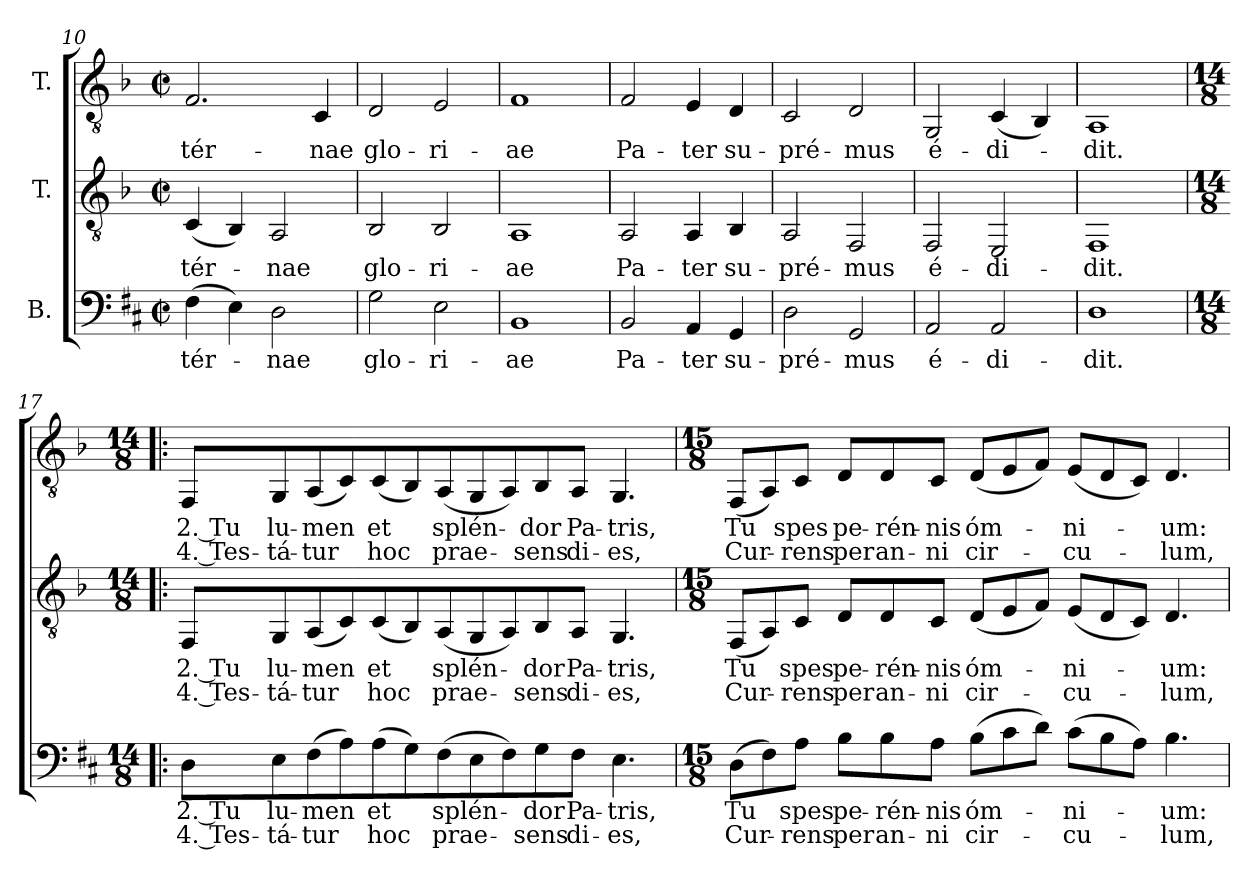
**kern	**text	**text	**kern	**text	**text	**kern	**text	**text
*part3	*part3	*part3	*part2	*part2	*part2	*part1	*part1	*part1
*staff3	*staff3	*staff3	*staff2	*staff2	*staff2	*staff1	*staff1	*staff1
*I"B.	*	*	*I"T.	*	*	*I"T.	*	*
*clefF4	*	*	*clefGv2	*	*	*clefGv2	*	*
*	*	*	*ITrd2c3	*	*	*ITrd2c3	*	*
*k[f#c#]	*	*	*k[f#c#]	*	*	*k[f#c#]	*	*
*D:	*	*	*D:	*	*	*D:	*	*
*M2/2	*	*	*M2/2	*	*	*M2/2	*	*
*met(c|)	*	*	*met(c|)	*	*	*met(c|)	*	*
=10	=10	=10	=10	=10	=10	=10	=10	=10
!	!LO:LY:b:color=#000000	!	!	!	!	!	!	!
!	!	!	!	!LO:LY:b:color=#000000	!	!	!	!
!	!	!	!	!	!	!	!LO:LY:b:color=#000000	!
(4F#i\	-tér-	.	(4AAi/	-tér-	.	2.Di/	-tér-	.
4Ei\)	.	.	4GGi/)	.	.	.	.	.
!	!LO:LY:b:color=#000000	!	!	!	!	!	!	!
!	!	!	!	!LO:LY:b:color=#000000	!	!	!	!
2Di\	-nae	.	2FF#i/	-nae	.	.	.	.
!	!	!	!	!	!	!	!LO:LY:b:color=#000000	!
.	.	.	.	.	.	4AAi/	-nae	.
=11	=11	=11	=11	=11	=11	=11	=11	=11
!	!LO:LY:b:color=#000000	!	!	!	!	!	!	!
!	!	!	!	!LO:LY:b:color=#000000	!	!	!	!
!	!	!	!	!	!	!	!LO:LY:b:color=#000000	!
2Gi\	glo-	.	2GGi/	glo-	.	2BBi/	glo-	.
!	!LO:LY:b:color=#000000	!	!	!	!	!	!	!
!	!	!	!	!LO:LY:b:color=#000000	!	!	!	!
!	!	!	!	!	!	!	!LO:LY:b:color=#000000	!
2Ei\	-ri-	.	2GGi/	-ri-	.	2C#i/	-ri-	.
=12	=12	=12	=12	=12	=12	=12	=12	=12
!	!LO:LY:b:color=#000000	!	!	!	!	!	!	!
!	!	!	!	!LO:LY:b:color=#000000	!	!	!	!
!	!	!	!	!	!	!	!LO:LY:b:color=#000000	!
1BBi	-ae	.	1FF#i	-ae	.	1Di	-ae	.
=13	=13	=13	=13	=13	=13	=13	=13	=13
!	!LO:LY:b:color=#000000	!	!	!	!	!	!	!
!	!	!	!	!LO:LY:b:color=#000000	!	!	!	!
!	!	!	!	!	!	!	!LO:LY:b:color=#000000	!
2BBi/	Pa-	.	2FF#i/	Pa-	.	2Di/	Pa-	.
!	!LO:LY:b:color=#000000	!	!	!	!	!	!	!
!	!	!	!	!LO:LY:b:color=#000000	!	!	!	!
!	!	!	!	!	!	!	!LO:LY:b:color=#000000	!
4AAi/	-ter	.	4FF#i/	-ter	.	4C#i/	-ter	.
!	!LO:LY:b:color=#000000	!	!	!	!	!	!	!
!	!	!	!	!LO:LY:b:color=#000000	!	!	!	!
!	!	!	!	!	!	!	!LO:LY:b:color=#000000	!
4GGi/	su-	.	4GGi/	su-	.	4BBi/	su-	.
=14	=14	=14	=14	=14	=14	=14	=14	=14
!	!LO:LY:b:color=#000000	!	!	!	!	!	!	!
!	!	!	!	!LO:LY:b:color=#000000	!	!	!	!
!	!	!	!	!	!	!	!LO:LY:b:color=#000000	!
2Di\	-pré-	.	2FF#i/	-pré-	.	2AAi/	-pré-	.
!	!LO:LY:b:color=#000000	!	!	!	!	!	!	!
!	!	!	!	!LO:LY:b:color=#000000	!	!	!	!
!	!	!	!	!	!	!	!LO:LY:b:color=#000000	!
2GGi/	-mus	.	2DDi/	-mus	.	2BBi/	-mus	.
=15	=15	=15	=15	=15	=15	=15	=15	=15
!	!LO:LY:b:color=#000000	!	!	!	!	!	!	!
!	!	!	!	!LO:LY:b:color=#000000	!	!	!	!
!	!	!	!	!	!	!	!LO:LY:b:color=#000000	!
2AAi/	é-	.	2DDi/	é-	.	2EEi/	é-	.
!	!LO:LY:b:color=#000000	!	!	!	!	!	!	!
!	!	!	!	!LO:LY:b:color=#000000	!	!	!	!
!	!	!	!	!	!	!	!LO:LY:b:color=#000000	!
2AAi/	-di-	.	2CC#i/	-di-	.	(4AAi/	-di-	.
.	.	.	.	.	.	4GGi/)	.	.
=16	=16	=16	=16	=16	=16	=16	=16	=16
!	!LO:LY:b:color=#000000	!	!	!	!	!	!	!
!	!	!	!	!LO:LY:b:color=#000000	!	!	!	!
!	!	!	!	!	!	!	!LO:LY:b:color=#000000	!
1Di	-dit.	.	1DDi	-dit.	.	1FF#i	-dit.	.
!!LO:LB:g=z
=17!|:	=17!|:	=17!|:	=17!|:	=17!|:	=17!|:	=17!|:	=17!|:	=17!|:
*M14/8	*	*	*M14/8	*	*	*M14/8	*	*
!	!LO:LY:b:color=#000000	!LO:LY:b:color=#000000	!	!	!	!	!	!
!	!	!	!	!LO:LY:b:color=#000000	!LO:LY:b:color=#000000	!	!	!
!	!	!	!	!	!	!	!LO:LY:b:color=#000000	!LO:LY:b:color=#000000
8Di\L	2. Tu	4. Tes-	8DDi/L	2. Tu	4. Tes-	8DDi/L	2. Tu	4. Tes-
!	!LO:LY:b:color=#000000	!LO:LY:b:color=#000000	!	!	!	!	!	!
!	!	!	!	!LO:LY:b:color=#000000	!LO:LY:b:color=#000000	!	!	!
!	!	!	!	!	!	!	!LO:LY:b:color=#000000	!LO:LY:b:color=#000000
8Ei\	lu-	-tá-	8EEi/	lu-	-tá-	8EEi/	lu-	-tá-
!	!LO:LY:b:color=#000000	!LO:LY:b:color=#000000	!	!	!	!	!	!
!	!	!	!	!LO:LY:b:color=#000000	!LO:LY:b:color=#000000	!	!	!
!	!	!	!	!	!	!	!LO:LY:b:color=#000000	!LO:LY:b:color=#000000
(8F#i\	-men	-tur	(8FF#i/	-men	-tur	(8FF#i/	-men	-tur
8Ai\)	.	.	8AAi/)	.	.	8AAi/)	.	.
!	!LO:LY:b:color=#000000	!LO:LY:b:color=#000000	!	!	!	!	!	!
!	!	!	!	!LO:LY:b:color=#000000	!LO:LY:b:color=#000000	!	!	!
!	!	!	!	!	!	!	!LO:LY:b:color=#000000	!LO:LY:b:color=#000000
(8Ai\	et	hoc	(8AAi/	et	hoc	(8AAi/	et	hoc
8Gi\)	.	.	8GGi/)	.	.	8GGi/)	.	.
!	!LO:LY:b:color=#000000	!LO:LY:b:color=#000000	!	!	!	!	!	!
!	!	!	!	!LO:LY:b:color=#000000	!LO:LY:b:color=#000000	!	!	!
!	!	!	!	!	!	!	!LO:LY:b:color=#000000	!LO:LY:b:color=#000000
(8F#i\	splén-	prae-	(8FF#i/	splén-	prae-	(8FF#i/	splén-	prae-
8Ei\	.	.	8EEi/	.	.	8EEi/	.	.
8F#i\)	.	.	8FF#i/)	.	.	8FF#i/)	.	.
!	!LO:LY:b:color=#000000	!LO:LY:b:color=#000000	!	!	!	!	!	!
!	!	!	!	!LO:LY:b:color=#000000	!LO:LY:b:color=#000000	!	!	!
!	!	!	!	!	!	!	!LO:LY:b:color=#000000	!LO:LY:b:color=#000000
8Gi\	-dor	-sens	8GGi/	-dor	-sens	8GGi/	-dor	-sens
!	!LO:LY:b:color=#000000	!LO:LY:b:color=#000000	!	!	!	!	!	!
!	!	!	!	!LO:LY:b:color=#000000	!LO:LY:b:color=#000000	!	!	!
!	!	!	!	!	!	!	!LO:LY:b:color=#000000	!LO:LY:b:color=#000000
8F#i\J	Pa-	di-	8FF#i/J	Pa-	di-	8FF#i/J	Pa-	di-
!	!LO:LY:b:color=#000000	!LO:LY:b:color=#000000	!	!	!	!	!	!
!	!	!	!	!LO:LY:b:color=#000000	!LO:LY:b:color=#000000	!	!	!
!	!	!	!	!	!	!	!LO:LY:b:color=#000000	!LO:LY:b:color=#000000
4.Ei\	-tris,	-es,	4.EEi/	-tris,	-es,	4.EEi/	-tris,	-es,
=18	=18	=18	=18	=18	=18	=18	=18	=18
*M15/8	*	*	*M15/8	*	*	*M15/8	*	*
!	!LO:LY:b:color=#000000	!LO:LY:b:color=#000000	!	!	!	!	!	!
!	!	!	!	!LO:LY:b:color=#000000	!LO:LY:b:color=#000000	!	!	!
!	!	!	!	!	!	!	!LO:LY:b:color=#000000	!LO:LY:b:color=#000000
(8Di\L	Tu	Cur-	(8DDi/L	Tu	Cur-	(8DDi/L	Tu	Cur-
8F#i\)	.	.	8FF#i/)	.	.	8FF#i/)	.	.
!	!LO:LY:b:color=#000000	!LO:LY:b:color=#000000	!	!	!	!	!	!
!	!	!	!	!LO:LY:b:color=#000000	!LO:LY:b:color=#000000	!	!	!
!	!	!	!	!	!	!	!LO:LY:b:color=#000000	!LO:LY:b:color=#000000
8Ai\J	spes	-rens	8AAi/J	spes	-rens	8AAi/J	spes	-rens
!	!LO:LY:b:color=#000000	!LO:LY:b:color=#000000	!	!	!	!	!	!
!	!	!	!	!LO:LY:b:color=#000000	!LO:LY:b:color=#000000	!	!	!
!	!	!	!	!	!	!	!LO:LY:b:color=#000000	!LO:LY:b:color=#000000
8Bi\L	pe-	per	8BBi/L	pe-	per	8BBi/L	pe-	per
!	!LO:LY:b:color=#000000	!LO:LY:b:color=#000000	!	!	!	!	!	!
!	!	!	!	!LO:LY:b:color=#000000	!LO:LY:b:color=#000000	!	!	!
!	!	!	!	!	!	!	!LO:LY:b:color=#000000	!LO:LY:b:color=#000000
8Bi\	-rén-	an-	8BBi/	-rén-	an-	8BBi/	-rén-	an-
!	!LO:LY:b:color=#000000	!LO:LY:b:color=#000000	!	!	!	!	!	!
!	!	!	!	!LO:LY:b:color=#000000	!LO:LY:b:color=#000000	!	!	!
!	!	!	!	!	!	!	!LO:LY:b:color=#000000	!LO:LY:b:color=#000000
8Ai\J	-nis	-ni	8AAi/J	-nis	-ni	8AAi/J	-nis	-ni
!	!LO:LY:b:color=#000000	!LO:LY:b:color=#000000	!	!	!	!	!	!
!	!	!	!	!LO:LY:b:color=#000000	!LO:LY:b:color=#000000	!	!	!
!	!	!	!	!	!	!	!LO:LY:b:color=#000000	!LO:LY:b:color=#000000
(8Bi\L	óm-	cir-	(8BBi/L	óm-	cir-	(8BBi/L	óm-	cir-
8c#i\	.	.	8C#i/	.	.	8C#i/	.	.
8di\J)	.	.	8Di/J)	.	.	8Di/J)	.	.
!	!LO:LY:b:color=#000000	!LO:LY:b:color=#000000	!	!	!	!	!	!
!	!	!	!	!LO:LY:b:color=#000000	!LO:LY:b:color=#000000	!	!	!
!	!	!	!	!	!	!	!LO:LY:b:color=#000000	!LO:LY:b:color=#000000
(8c#i\L	-ni-	-cu-	(8C#i/L	-ni-	-cu-	(8C#i/L	-ni-	-cu-
8Bi\	.	.	8BBi/	.	.	8BBi/	.	.
8Ai\J)	.	.	8AAi/J)	.	.	8AAi/J)	.	.
!	!LO:LY:b:color=#000000	!LO:LY:b:color=#000000	!	!	!	!	!	!
!	!	!	!	!LO:LY:b:color=#000000	!LO:LY:b:color=#000000	!	!	!
!	!	!	!	!	!	!	!LO:LY:b:color=#000000	!LO:LY:b:color=#000000
4.Bi\	-um:	-lum,	4.BBi/	-um:	-lum,	4.BBi/	-um:	-lum,
=	=	=	=	=	=	=	=	=
*-	*-	*-	*-	*-	*-	*-	*-	*-
